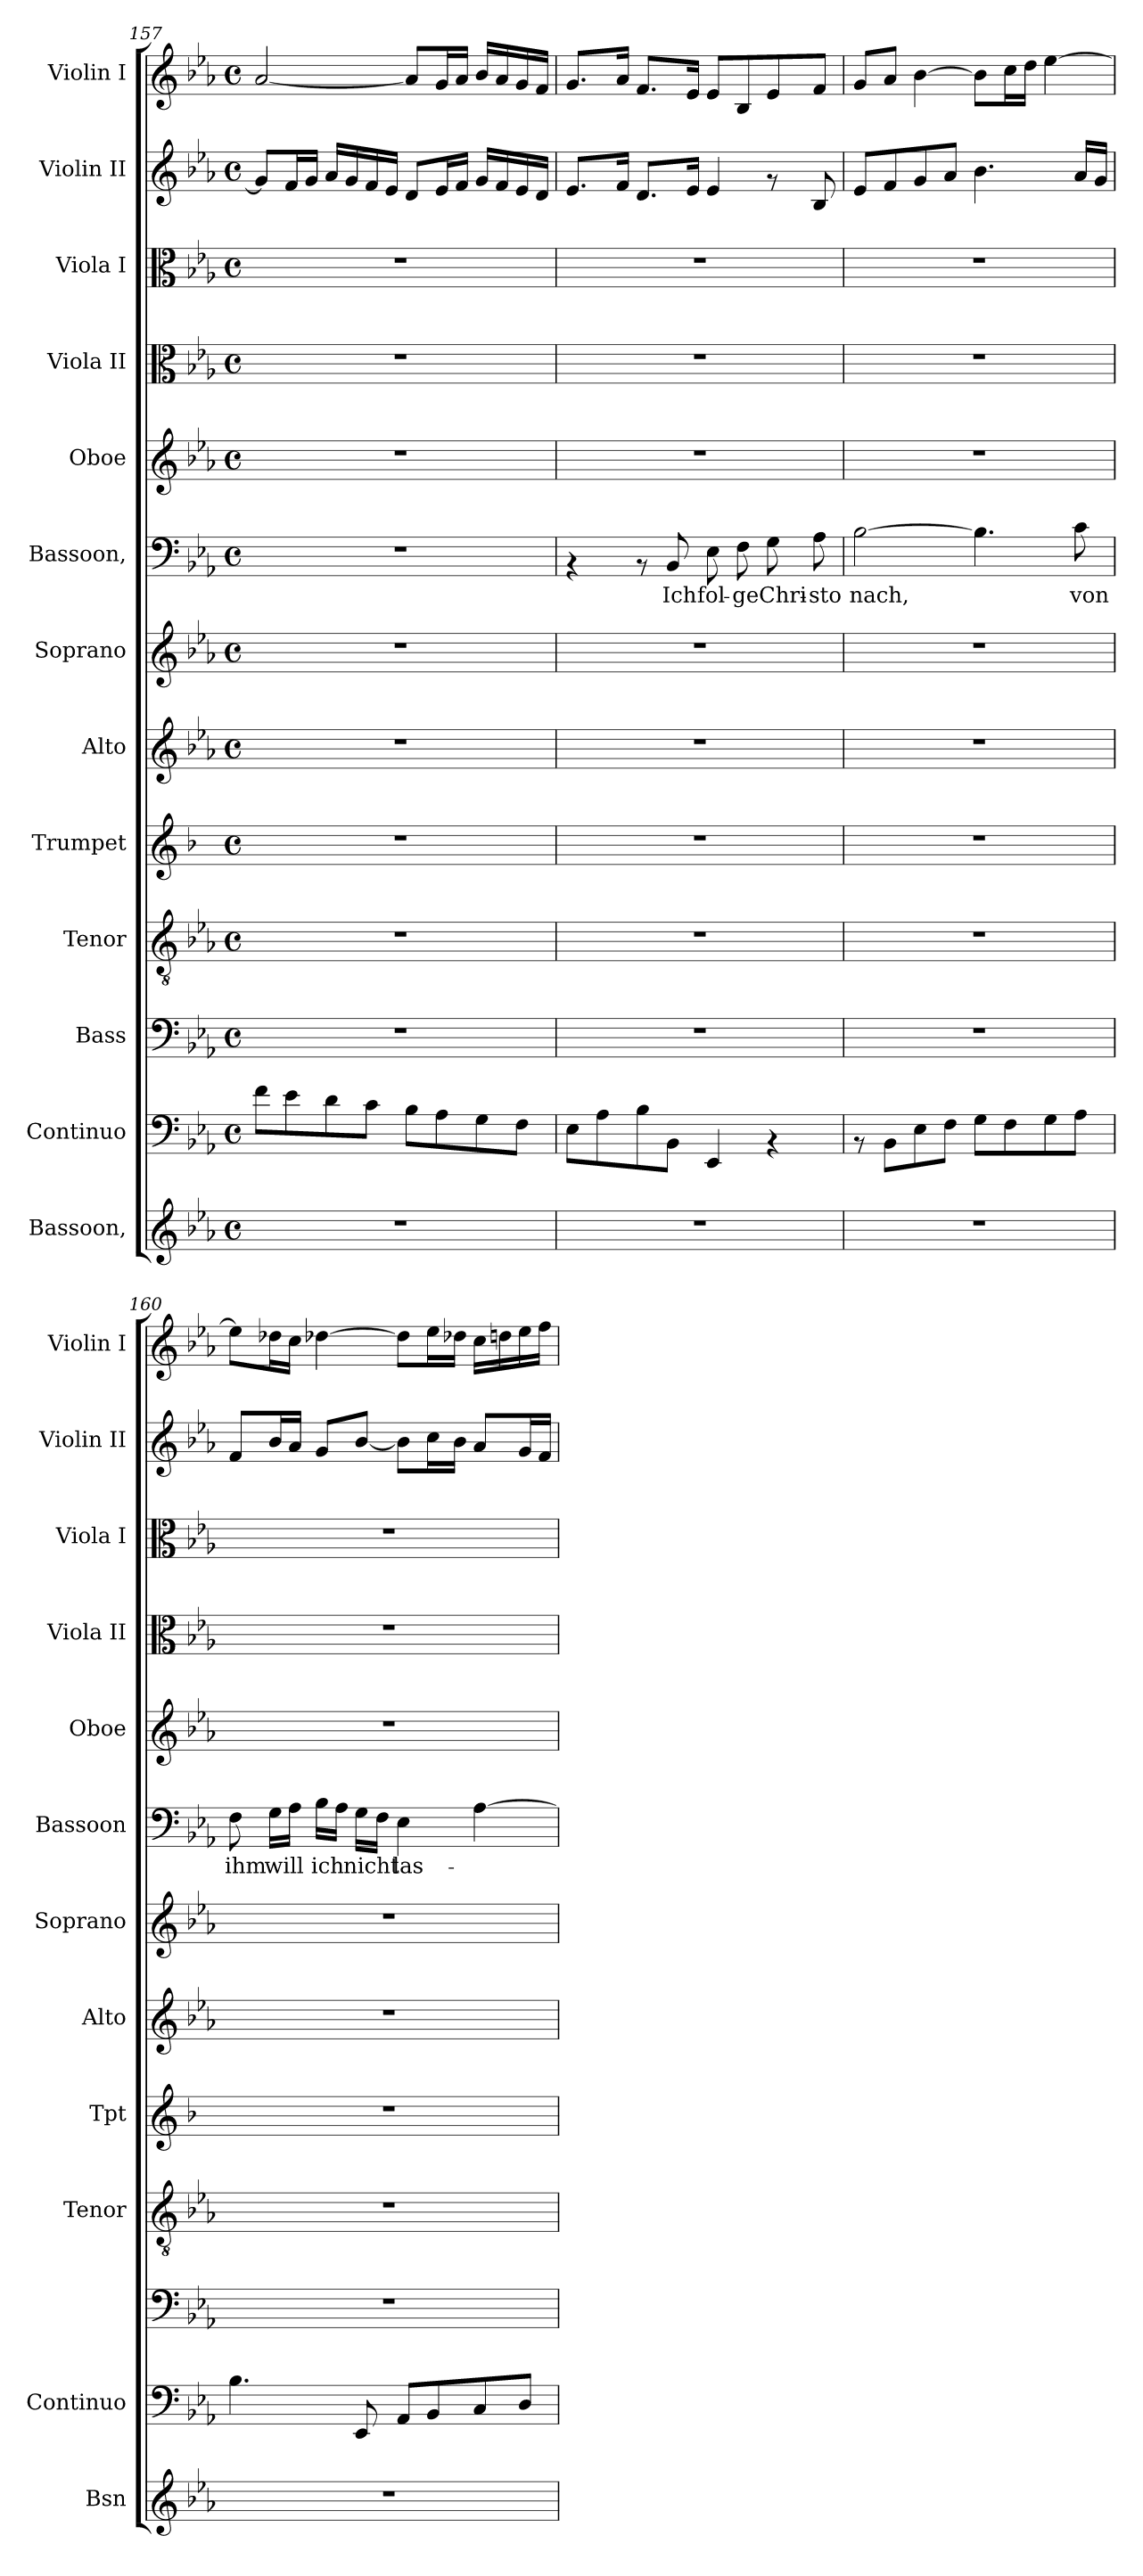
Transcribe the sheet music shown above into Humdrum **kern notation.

**kern	**kern	**kern	**kern	**kern	**kern	**kern	**kern	**text	**kern	**kern	**kern	**kern	**kern
*part13	*part12	*part11	*part10	*part9	*part8	*part7	*part6	*part6	*part5	*part4	*part3	*part2	*part1
*staff13	*staff12	*staff11	*staff10	*staff9	*staff8	*staff7	*staff6	*staff6	*staff5	*staff4	*staff3	*staff2	*staff1
*I"Bassoon,	*I"Continuo	*I"Bass	*I"Tenor	*I"Trumpet	*I"Alto	*I"Soprano	*I"Bassoon,	*	*I"Oboe	*I"Viola II	*I"Viola I	*I"Violin II	*I"Violin I
*I'Bsn	*I'Continuo	*	*I'Tenor	*I'Tpt	*I'Alto	*I'Soprano	*I'Bassoon	*	*I'Oboe	*I'Viola II	*I'Viola I	*I'Violin II	*I'Violin I
*clefG2	*clefF4	*clefF4	*clefGv2	*clefG2	*clefG2	*clefG2	*clefF4	*	*clefG2	*clefC3	*clefC3	*clefG2	*clefG2
*	*	*	*	*ITrd1c2	*	*	*	*	*	*	*	*	*
*k[b-e-a-]	*k[b-e-a-]	*k[b-e-a-]	*k[b-e-a-]	*k[b-e-a-]	*k[b-e-a-]	*k[b-e-a-]	*k[b-e-a-]	*	*k[b-e-a-]	*k[b-e-a-]	*k[b-e-a-]	*k[b-e-a-]	*k[b-e-a-]
*E-:	*E-:	*E-:	*E-:	*E-:	*E-:	*E-:	*E-:	*	*E-:	*E-:	*E-:	*E-:	*E-:
*M4/4	*M4/4	*M4/4	*M4/4	*M4/4	*M4/4	*M4/4	*M4/4	*	*M4/4	*M4/4	*M4/4	*M4/4	*M4/4
*met(c)	*met(c)	*met(c)	*met(c)	*met(c)	*met(c)	*met(c)	*met(c)	*	*met(c)	*met(c)	*met(c)	*met(c)	*met(c)
=157	=157	=157	=157	=157	=157	=157	=157	=157	=157	=157	=157	=157	=157
1r	8f\L	1r	1r	1r	1r	1r	1r	.	1r	1r	1r	8g/L]	[<2a-/
.	8e-\	.	.	.	.	.	.	.	.	.	.	16f/L	.
.	.	.	.	.	.	.	.	.	.	.	.	16g/JJ	.
.	8d\	.	.	.	.	.	.	.	.	.	.	16a-/LL	.
.	.	.	.	.	.	.	.	.	.	.	.	16g/	.
.	8c\J	.	.	.	.	.	.	.	.	.	.	16f/	.
.	.	.	.	.	.	.	.	.	.	.	.	16e-/JJ	.
.	8B-\L	.	.	.	.	.	.	.	.	.	.	8d/L	8a-/L]
.	8A-\	.	.	.	.	.	.	.	.	.	.	16e-/L	16g/L
.	.	.	.	.	.	.	.	.	.	.	.	16f/JJ	16a-/JJ
.	8G\	.	.	.	.	.	.	.	.	.	.	16g/LL	16b-/LL
.	.	.	.	.	.	.	.	.	.	.	.	16f/	16a-/
.	8F\J	.	.	.	.	.	.	.	.	.	.	16e-/	16g/
.	.	.	.	.	.	.	.	.	.	.	.	16d/JJ	16f/JJ
!!LO:PB:g=z
=158	=158	=158	=158	=158	=158	=158	=158	=158	=158	=158	=158	=158	=158
1r	8E-\L	1r	1r	1r	1r	1r	4rAA	.	1r	1r	1r	8.e-/L	8.g/L
.	8A-\	.	.	.	.	.	.	.	.	.	.	.	.
.	.	.	.	.	.	.	.	.	.	.	.	16f/Jk	16a-/Jk
.	8B-\	.	.	.	.	.	8rAA	.	.	.	.	8.d/L	8.f/L
!	!	!	!	!	!	!	!	!LO:LY:b	!	!	!	!	!
.	8BB-\J	.	.	.	.	.	8BB-/	-Ich	.	.	.	.	.
.	.	.	.	.	.	.	.	.	.	.	.	16e-/Jk	16e-/Jk
!	!	!	!	!	!	!	!	!LO:LY:b	!	!	!	!	!
.	4EE-/	.	.	.	.	.	8E-\	fol-	.	.	.	4e-/	8e-/L
!	!	!	!	!	!	!	!	!LO:LY:b	!	!	!	!	!
.	.	.	.	.	.	.	8F\	-ge	.	.	.	.	8B-/
!	!	!	!	!	!	!	!	!LO:LY:b	!	!	!	!	!
.	4rAA	.	.	.	.	.	8G\	Chri-	.	.	.	8rf	8e-/
!	!	!	!	!	!	!	!	!LO:LY:b	!	!	!	!	!
.	.	.	.	.	.	.	8A-\	-sto	.	.	.	8B-/	8f/J
=159	=159	=159	=159	=159	=159	=159	=159	=159	=159	=159	=159	=159	=159
!	!	!	!	!	!	!	!	!LO:LY:b	!	!	!	!	!
1r	8rAA	1r	1r	1r	1r	1r	[>2B-\	nach,	1r	1r	1r	8e-/L	8g/L
.	8BB-\L	.	.	.	.	.	.	.	.	.	.	8f/	8a-/J
.	8E-\	.	.	.	.	.	.	.	.	.	.	8g/	[>4b-\
.	8F\J	.	.	.	.	.	.	.	.	.	.	8a-/J	.
.	8G\L	.	.	.	.	.	4.B-\]	.	.	.	.	4.b-\	8b-\L]
.	8F\	.	.	.	.	.	.	.	.	.	.	.	16cc\L
.	.	.	.	.	.	.	.	.	.	.	.	.	16dd\JJ
.	8G\	.	.	.	.	.	.	.	.	.	.	.	[>4ee-\
!	!	!	!	!	!	!	!	!LO:LY:b	!	!	!	!	!
.	8A-\J	.	.	.	.	.	8c\	von	.	.	.	16a-/LL	.
.	.	.	.	.	.	.	.	.	.	.	.	16g/JJ	.
=160	=160	=160	=160	=160	=160	=160	=160	=160	=160	=160	=160	=160	=160
!	!	!	!	!	!	!	!	!LO:LY:b	!	!	!	!	!
1r	4.B-\	1r	1r	1r	1r	1r	8F\	ihm	1r	1r	1r	8f/L	8ee-\L]
!	!	!	!	!	!	!	!	!LO:LY:b	!	!	!	!	!
.	.	.	.	.	.	.	16G\LL	will	.	.	.	16b-/L	16dd-X\L
.	.	.	.	.	.	.	16A-\JJ	.	.	.	.	16a-/JJ	16cc\JJ
!	!	!	!	!	!	!	!	!LO:LY:b	!	!	!	!	!
.	.	.	.	.	.	.	16B-\LL	ich	.	.	.	8g/L	[>4dd-X\
.	.	.	.	.	.	.	16A-\JJ	.	.	.	.	.	.
!	!	!	!	!	!	!	!	!LO:LY:b	!	!	!	!	!
.	8EE-/	.	.	.	.	.	16G\LL	nicht	.	.	.	[>8b-/J	.
.	.	.	.	.	.	.	16F\JJ	.	.	.	.	.	.
!	!	!	!	!	!	!	!	!LO:LY:b	!	!	!	!	!
.	8AA-/L	.	.	.	.	.	4E-\	las-	.	.	.	8b-\L]	8dd-\L]
.	8BB-/	.	.	.	.	.	.	.	.	.	.	16cc\L	16ee-\L
.	.	.	.	.	.	.	.	.	.	.	.	16b-\JJ	16dd-X\JJ
.	8C/	.	.	.	.	.	[<4A-\	.	.	.	.	8a-/L	16cc\LL
.	.	.	.	.	.	.	.	.	.	.	.	.	16ddn\
.	8D/J	.	.	.	.	.	.	.	.	.	.	16g/L	16ee-\
.	.	.	.	.	.	.	.	.	.	.	.	16f/JJ	16ff\JJ
=	=	=	=	=	=	=	=	=	=	=	=	=	=
*-	*-	*-	*-	*-	*-	*-	*-	*-	*-	*-	*-	*-	*-
